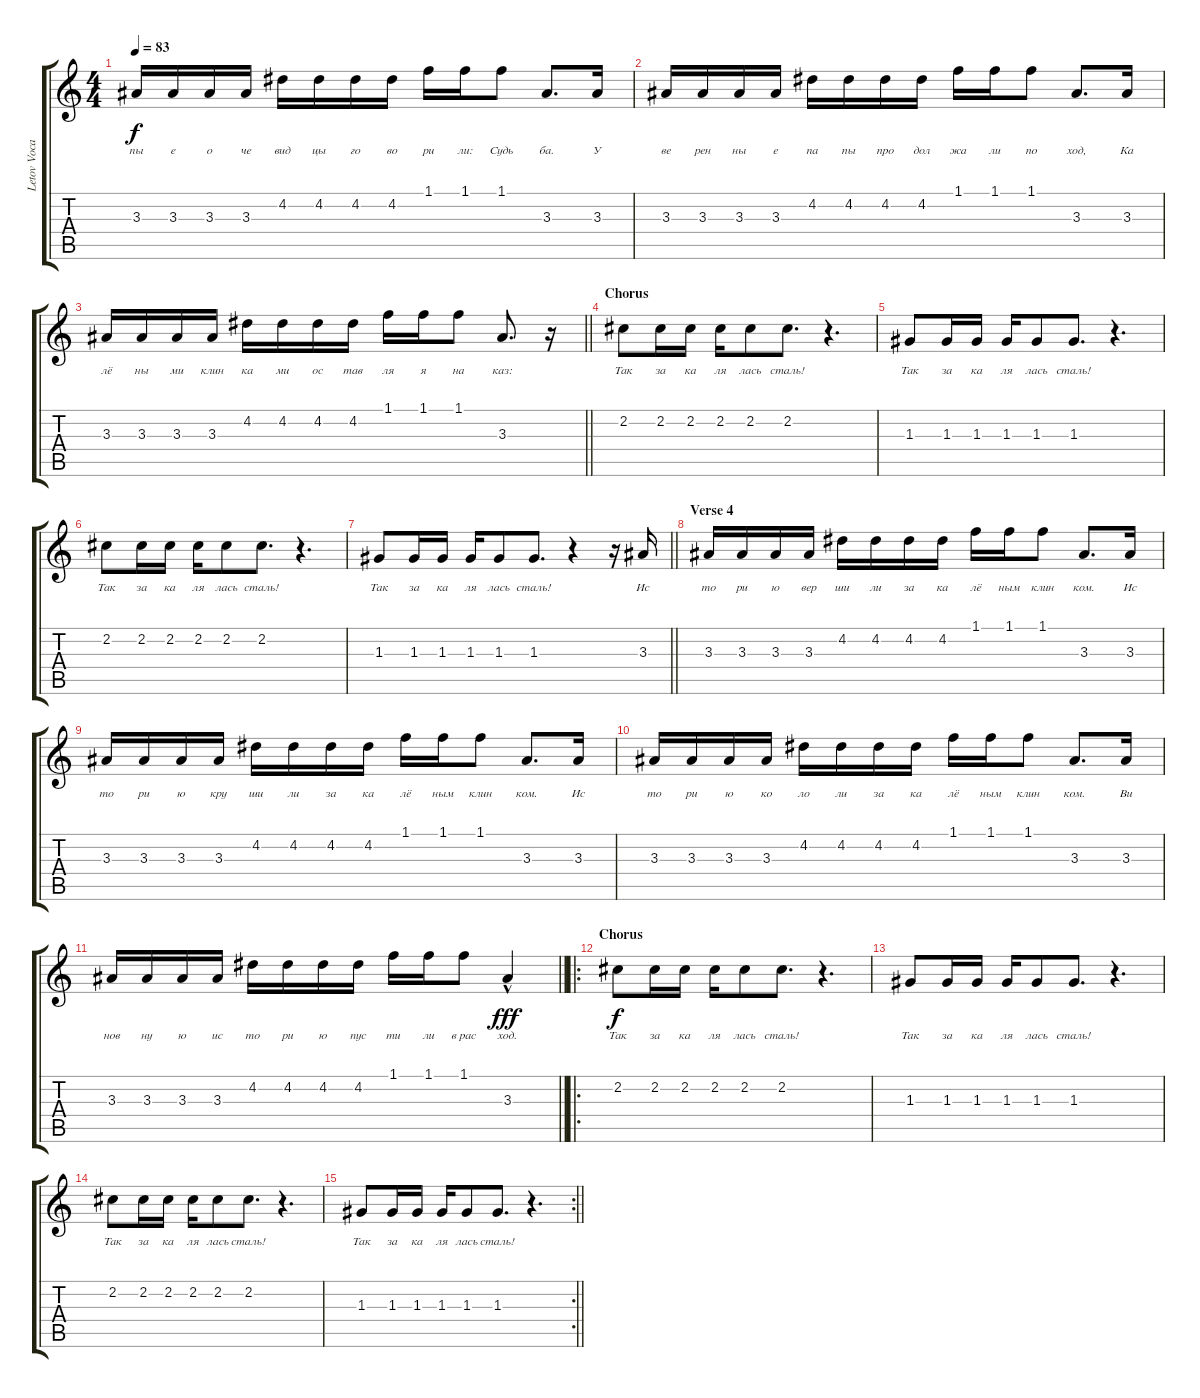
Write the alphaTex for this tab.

\track ("Letov Vocals" "Letov Voca") {instrument contrabass}
\staff {score tabs}
\tuning (E4 B3 G3 D3 A2 E2) {hide}
\ts (4 4)
\tempo 83
\clef g2
\ks c
3.3.16{lyrics (0 "пы") lyrics (1 "") lyrics (2 "") lyrics (3 "") lyrics (4 "") dy f} 3.3.16{lyrics (0 "е") lyrics (1 "") lyrics (2 "") lyrics (3 "") lyrics (4 "")} 3.3.16{lyrics (0 "о") lyrics (1 "") lyrics (2 "") lyrics (3 "") lyrics (4 "")} 3.3.16{lyrics (0 "че") lyrics (1 "") lyrics (2 "") lyrics (3 "") lyrics (4 "")} 4.2.16{lyrics (0 "вид") lyrics (1 "") lyrics (2 "") lyrics (3 "") lyrics (4 "")} 4.2.16{lyrics (0 "цы") lyrics (1 "") lyrics (2 "") lyrics (3 "") lyrics (4 "")} 4.2.16{lyrics (0 "го") lyrics (1 "") lyrics (2 "") lyrics (3 "") lyrics (4 "")} 4.2.16{lyrics (0 "во") lyrics (1 "") lyrics (2 "") lyrics (3 "") lyrics (4 "")} 1.1.16{lyrics (0 "ри") lyrics (1 "") lyrics (2 "") lyrics (3 "") lyrics (4 "")} 1.1.16{lyrics (0 "ли:") lyrics (1 "") lyrics (2 "") lyrics (3 "") lyrics (4 "")} 1.1.8{lyrics (0 "Судь") lyrics (1 "") lyrics (2 "") lyrics (3 "") lyrics (4 "")} 3.3.8{d lyrics (0 "ба.") lyrics (1 "") lyrics (2 "") lyrics (3 "") lyrics (4 "")} 3.3.16{lyrics (0 "У") lyrics (1 "") lyrics (2 "") lyrics (3 "") lyrics (4 "")} |
3.3.16{lyrics (0 "ве") lyrics (1 "") lyrics (2 "") lyrics (3 "") lyrics (4 "")} 3.3.16{lyrics (0 "рен") lyrics (1 "") lyrics (2 "") lyrics (3 "") lyrics (4 "")} 3.3.16{lyrics (0 "ны") lyrics (1 "") lyrics (2 "") lyrics (3 "") lyrics (4 "")} 3.3.16{lyrics (0 "е") lyrics (1 "") lyrics (2 "") lyrics (3 "") lyrics (4 "")} 4.2.16{lyrics (0 "па") lyrics (1 "") lyrics (2 "") lyrics (3 "") lyrics (4 "")} 4.2.16{lyrics (0 "пы") lyrics (1 "") lyrics (2 "") lyrics (3 "") lyrics (4 "")} 4.2.16{lyrics (0 "про") lyrics (1 "") lyrics (2 "") lyrics (3 "") lyrics (4 "")} 4.2.16{lyrics (0 "дол") lyrics (1 "") lyrics (2 "") lyrics (3 "") lyrics (4 "")} 1.1.16{lyrics (0 "жа") lyrics (1 "") lyrics (2 "") lyrics (3 "") lyrics (4 "")} 1.1.16{lyrics (0 "ли") lyrics (1 "") lyrics (2 "") lyrics (3 "") lyrics (4 "")} 1.1.8{lyrics (0 "по") lyrics (1 "") lyrics (2 "") lyrics (3 "") lyrics (4 "")} 3.3.8{d lyrics (0 "ход,") lyrics (1 "") lyrics (2 "") lyrics (3 "") lyrics (4 "")} 3.3.16{lyrics (0 "Ка") lyrics (1 "") lyrics (2 "") lyrics (3 "") lyrics (4 "")} |
\barLineRight lightlight
3.3.16{lyrics (0 "лё") lyrics (1 "") lyrics (2 "") lyrics (3 "") lyrics (4 "")} 3.3.16{lyrics (0 "ны") lyrics (1 "") lyrics (2 "") lyrics (3 "") lyrics (4 "")} 3.3.16{lyrics (0 "ми") lyrics (1 "") lyrics (2 "") lyrics (3 "") lyrics (4 "")} 3.3.16{lyrics (0 "клин") lyrics (1 "") lyrics (2 "") lyrics (3 "") lyrics (4 "")} 4.2.16{lyrics (0 "ка") lyrics (1 "") lyrics (2 "") lyrics (3 "") lyrics (4 "")} 4.2.16{lyrics (0 "ми") lyrics (1 "") lyrics (2 "") lyrics (3 "") lyrics (4 "")} 4.2.16{lyrics (0 "ос") lyrics (1 "") lyrics (2 "") lyrics (3 "") lyrics (4 "")} 4.2.16{lyrics (0 "тав") lyrics (1 "") lyrics (2 "") lyrics (3 "") lyrics (4 "")} 1.1.16{lyrics (0 "ля") lyrics (1 "") lyrics (2 "") lyrics (3 "") lyrics (4 "")} 1.1.16{lyrics (0 "я") lyrics (1 "") lyrics (2 "") lyrics (3 "") lyrics (4 "")} 1.1.8{lyrics (0 "на") lyrics (1 "") lyrics (2 "") lyrics (3 "") lyrics (4 "")} 3.3.8{d lyrics (0 "каз:") lyrics (1 "") lyrics (2 "") lyrics (3 "") lyrics (4 "")} r.16 |
\section ("" "Chorus")
2.2.8{lyrics (0 "Так") lyrics (1 "") lyrics (2 "") lyrics (3 "") lyrics (4 "")} 2.2.16{lyrics (0 "за") lyrics (1 "") lyrics (2 "") lyrics (3 "") lyrics (4 "")} 2.2.16{lyrics (0 "ка") lyrics (1 "") lyrics (2 "") lyrics (3 "") lyrics (4 "")} 2.2.16{lyrics (0 "ля") lyrics (1 "") lyrics (2 "") lyrics (3 "") lyrics (4 "")} 2.2.8{lyrics (0 "лась") lyrics (1 "") lyrics (2 "") lyrics (3 "") lyrics (4 "")} 2.2.8{d lyrics (0 "сталь!") lyrics (1 "") lyrics (2 "") lyrics (3 "") lyrics (4 "")} r.4{d} |
1.3.8{lyrics (0 "Так") lyrics (1 "") lyrics (2 "") lyrics (3 "") lyrics (4 "")} 1.3.16{lyrics (0 "за") lyrics (1 "") lyrics (2 "") lyrics (3 "") lyrics (4 "")} 1.3.16{lyrics (0 "ка") lyrics (1 "") lyrics (2 "") lyrics (3 "") lyrics (4 "")} 1.3.16{lyrics (0 "ля") lyrics (1 "") lyrics (2 "") lyrics (3 "") lyrics (4 "")} 1.3.8{lyrics (0 "лась") lyrics (1 "") lyrics (2 "") lyrics (3 "") lyrics (4 "")} 1.3.8{d lyrics (0 "сталь!") lyrics (1 "") lyrics (2 "") lyrics (3 "") lyrics (4 "")} r.4{d} |
2.2.8{lyrics (0 "Так") lyrics (1 "") lyrics (2 "") lyrics (3 "") lyrics (4 "")} 2.2.16{lyrics (0 "за") lyrics (1 "") lyrics (2 "") lyrics (3 "") lyrics (4 "")} 2.2.16{lyrics (0 "ка") lyrics (1 "") lyrics (2 "") lyrics (3 "") lyrics (4 "")} 2.2.16{lyrics (0 "ля") lyrics (1 "") lyrics (2 "") lyrics (3 "") lyrics (4 "")} 2.2.8{lyrics (0 "лась") lyrics (1 "") lyrics (2 "") lyrics (3 "") lyrics (4 "")} 2.2.8{d lyrics (0 "сталь!") lyrics (1 "") lyrics (2 "") lyrics (3 "") lyrics (4 "")} r.4{d} |
\barLineRight lightlight
1.3.8{lyrics (0 "Так") lyrics (1 "") lyrics (2 "") lyrics (3 "") lyrics (4 "")} 1.3.16{lyrics (0 "за") lyrics (1 "") lyrics (2 "") lyrics (3 "") lyrics (4 "")} 1.3.16{lyrics (0 "ка") lyrics (1 "") lyrics (2 "") lyrics (3 "") lyrics (4 "")} 1.3.16{lyrics (0 "ля") lyrics (1 "") lyrics (2 "") lyrics (3 "") lyrics (4 "")} 1.3.8{lyrics (0 "лась") lyrics (1 "") lyrics (2 "") lyrics (3 "") lyrics (4 "")} 1.3.8{d lyrics (0 "сталь!") lyrics (1 "") lyrics (2 "") lyrics (3 "") lyrics (4 "")} r.4 r.16 3.3.16{lyrics (0 "Ис") lyrics (1 "") lyrics (2 "") lyrics (3 "") lyrics (4 "")} |
\section ("" "Verse 4")
3.3.16{lyrics (0 "то") lyrics (1 "") lyrics (2 "") lyrics (3 "") lyrics (4 "")} 3.3.16{lyrics (0 "ри") lyrics (1 "") lyrics (2 "") lyrics (3 "") lyrics (4 "")} 3.3.16{lyrics (0 "ю") lyrics (1 "") lyrics (2 "") lyrics (3 "") lyrics (4 "")} 3.3.16{lyrics (0 "вер") lyrics (1 "") lyrics (2 "") lyrics (3 "") lyrics (4 "")} 4.2.16{lyrics (0 "ши") lyrics (1 "") lyrics (2 "") lyrics (3 "") lyrics (4 "")} 4.2.16{lyrics (0 "ли") lyrics (1 "") lyrics (2 "") lyrics (3 "") lyrics (4 "")} 4.2.16{lyrics (0 "за") lyrics (1 "") lyrics (2 "") lyrics (3 "") lyrics (4 "")} 4.2.16{lyrics (0 "ка") lyrics (1 "") lyrics (2 "") lyrics (3 "") lyrics (4 "")} 1.1.16{lyrics (0 "лё") lyrics (1 "") lyrics (2 "") lyrics (3 "") lyrics (4 "")} 1.1.16{lyrics (0 "ным") lyrics (1 "") lyrics (2 "") lyrics (3 "") lyrics (4 "")} 1.1.8{lyrics (0 "клин") lyrics (1 "") lyrics (2 "") lyrics (3 "") lyrics (4 "")} 3.3.8{d lyrics (0 "ком.") lyrics (1 "") lyrics (2 "") lyrics (3 "") lyrics (4 "")} 3.3.16{lyrics (0 "Ис") lyrics (1 "") lyrics (2 "") lyrics (3 "") lyrics (4 "")} |
3.3.16{lyrics (0 "то") lyrics (1 "") lyrics (2 "") lyrics (3 "") lyrics (4 "")} 3.3.16{lyrics (0 "ри") lyrics (1 "") lyrics (2 "") lyrics (3 "") lyrics (4 "")} 3.3.16{lyrics (0 "ю") lyrics (1 "") lyrics (2 "") lyrics (3 "") lyrics (4 "")} 3.3.16{lyrics (0 "кру") lyrics (1 "") lyrics (2 "") lyrics (3 "") lyrics (4 "")} 4.2.16{lyrics (0 "ши") lyrics (1 "") lyrics (2 "") lyrics (3 "") lyrics (4 "")} 4.2.16{lyrics (0 "ли") lyrics (1 "") lyrics (2 "") lyrics (3 "") lyrics (4 "")} 4.2.16{lyrics (0 "за") lyrics (1 "") lyrics (2 "") lyrics (3 "") lyrics (4 "")} 4.2.16{lyrics (0 "ка") lyrics (1 "") lyrics (2 "") lyrics (3 "") lyrics (4 "")} 1.1.16{lyrics (0 "лё") lyrics (1 "") lyrics (2 "") lyrics (3 "") lyrics (4 "")} 1.1.16{lyrics (0 "ным") lyrics (1 "") lyrics (2 "") lyrics (3 "") lyrics (4 "")} 1.1.8{lyrics (0 "клин") lyrics (1 "") lyrics (2 "") lyrics (3 "") lyrics (4 "")} 3.3.8{d lyrics (0 "ком.") lyrics (1 "") lyrics (2 "") lyrics (3 "") lyrics (4 "")} 3.3.16{lyrics (0 "Ис") lyrics (1 "") lyrics (2 "") lyrics (3 "") lyrics (4 "")} |
3.3.16{lyrics (0 "то") lyrics (1 "") lyrics (2 "") lyrics (3 "") lyrics (4 "")} 3.3.16{lyrics (0 "ри") lyrics (1 "") lyrics (2 "") lyrics (3 "") lyrics (4 "")} 3.3.16{lyrics (0 "ю") lyrics (1 "") lyrics (2 "") lyrics (3 "") lyrics (4 "")} 3.3.16{lyrics (0 "ко") lyrics (1 "") lyrics (2 "") lyrics (3 "") lyrics (4 "")} 4.2.16{lyrics (0 "ло") lyrics (1 "") lyrics (2 "") lyrics (3 "") lyrics (4 "")} 4.2.16{lyrics (0 "ли") lyrics (1 "") lyrics (2 "") lyrics (3 "") lyrics (4 "")} 4.2.16{lyrics (0 "за") lyrics (1 "") lyrics (2 "") lyrics (3 "") lyrics (4 "")} 4.2.16{lyrics (0 "ка") lyrics (1 "") lyrics (2 "") lyrics (3 "") lyrics (4 "")} 1.1.16{lyrics (0 "лё") lyrics (1 "") lyrics (2 "") lyrics (3 "") lyrics (4 "")} 1.1.16{lyrics (0 "ным") lyrics (1 "") lyrics (2 "") lyrics (3 "") lyrics (4 "")} 1.1.8{lyrics (0 "клин") lyrics (1 "") lyrics (2 "") lyrics (3 "") lyrics (4 "")} 3.3.8{d lyrics (0 "ком.") lyrics (1 "") lyrics (2 "") lyrics (3 "") lyrics (4 "")} 3.3.16{lyrics (0 "Ви") lyrics (1 "") lyrics (2 "") lyrics (3 "") lyrics (4 "")} |
\barLineRight lightlight
3.3.16{lyrics (0 "нов") lyrics (1 "") lyrics (2 "") lyrics (3 "") lyrics (4 "")} 3.3.16{lyrics (0 "ну") lyrics (1 "") lyrics (2 "") lyrics (3 "") lyrics (4 "")} 3.3.16{lyrics (0 "ю") lyrics (1 "") lyrics (2 "") lyrics (3 "") lyrics (4 "")} 3.3.16{lyrics (0 "ис") lyrics (1 "") lyrics (2 "") lyrics (3 "") lyrics (4 "")} 4.2.16{lyrics (0 "то") lyrics (1 "") lyrics (2 "") lyrics (3 "") lyrics (4 "")} 4.2.16{lyrics (0 "ри") lyrics (1 "") lyrics (2 "") lyrics (3 "") lyrics (4 "")} 4.2.16{lyrics (0 "ю") lyrics (1 "") lyrics (2 "") lyrics (3 "") lyrics (4 "")} 4.2.16{lyrics (0 "пус") lyrics (1 "") lyrics (2 "") lyrics (3 "") lyrics (4 "")} 1.1.16{lyrics (0 "ти") lyrics (1 "") lyrics (2 "") lyrics (3 "") lyrics (4 "")} 1.1.16{lyrics (0 "ли") lyrics (1 "") lyrics (2 "") lyrics (3 "") lyrics (4 "")} 1.1.8{lyrics (0 "в рас") lyrics (1 "") lyrics (2 "") lyrics (3 "") lyrics (4 "")} 3.3{hac}.4{lyrics (0 "ход.") lyrics (1 "") lyrics (2 "") lyrics (3 "") lyrics (4 "") dy fff} |
\ro
\section ("" "Chorus")
2.2.8{lyrics (0 "Так") lyrics (1 "") lyrics (2 "") lyrics (3 "") lyrics (4 "") dy f} 2.2.16{lyrics (0 "за") lyrics (1 "") lyrics (2 "") lyrics (3 "") lyrics (4 "")} 2.2.16{lyrics (0 "ка") lyrics (1 "") lyrics (2 "") lyrics (3 "") lyrics (4 "")} 2.2.16{lyrics (0 "ля") lyrics (1 "") lyrics (2 "") lyrics (3 "") lyrics (4 "")} 2.2.8{lyrics (0 "лась") lyrics (1 "") lyrics (2 "") lyrics (3 "") lyrics (4 "")} 2.2.8{d lyrics (0 "сталь!") lyrics (1 "") lyrics (2 "") lyrics (3 "") lyrics (4 "")} r.4{d} |
1.3.8{lyrics (0 "Так") lyrics (1 "") lyrics (2 "") lyrics (3 "") lyrics (4 "")} 1.3.16{lyrics (0 "за") lyrics (1 "") lyrics (2 "") lyrics (3 "") lyrics (4 "")} 1.3.16{lyrics (0 "ка") lyrics (1 "") lyrics (2 "") lyrics (3 "") lyrics (4 "")} 1.3.16{lyrics (0 "ля") lyrics (1 "") lyrics (2 "") lyrics (3 "") lyrics (4 "")} 1.3.8{lyrics (0 "лась") lyrics (1 "") lyrics (2 "") lyrics (3 "") lyrics (4 "")} 1.3.8{d lyrics (0 "сталь!") lyrics (1 "") lyrics (2 "") lyrics (3 "") lyrics (4 "")} r.4{d} |
2.2.8{lyrics (0 "Так") lyrics (1 "") lyrics (2 "") lyrics (3 "") lyrics (4 "")} 2.2.16{lyrics (0 "за") lyrics (1 "") lyrics (2 "") lyrics (3 "") lyrics (4 "")} 2.2.16{lyrics (0 "ка") lyrics (1 "") lyrics (2 "") lyrics (3 "") lyrics (4 "")} 2.2.16{lyrics (0 "ля") lyrics (1 "") lyrics (2 "") lyrics (3 "") lyrics (4 "")} 2.2.8{lyrics (0 "лась") lyrics (1 "") lyrics (2 "") lyrics (3 "") lyrics (4 "")} 2.2.8{d lyrics (0 "сталь!") lyrics (1 "") lyrics (2 "") lyrics (3 "") lyrics (4 "")} r.4{d} |
\rc 2
\barLineRight lightlight
1.3.8{lyrics (0 "Так") lyrics (1 "") lyrics (2 "") lyrics (3 "") lyrics (4 "")} 1.3.16{lyrics (0 "за") lyrics (1 "") lyrics (2 "") lyrics (3 "") lyrics (4 "")} 1.3.16{lyrics (0 "ка") lyrics (1 "") lyrics (2 "") lyrics (3 "") lyrics (4 "")} 1.3.16{lyrics (0 "ля") lyrics (1 "") lyrics (2 "") lyrics (3 "") lyrics (4 "")} 1.3.8{lyrics (0 "лась") lyrics (1 "") lyrics (2 "") lyrics (3 "") lyrics (4 "")} 1.3.8{d lyrics (0 "сталь!") lyrics (1 "") lyrics (2 "") lyrics (3 "") lyrics (4 "")} r.4{d}
